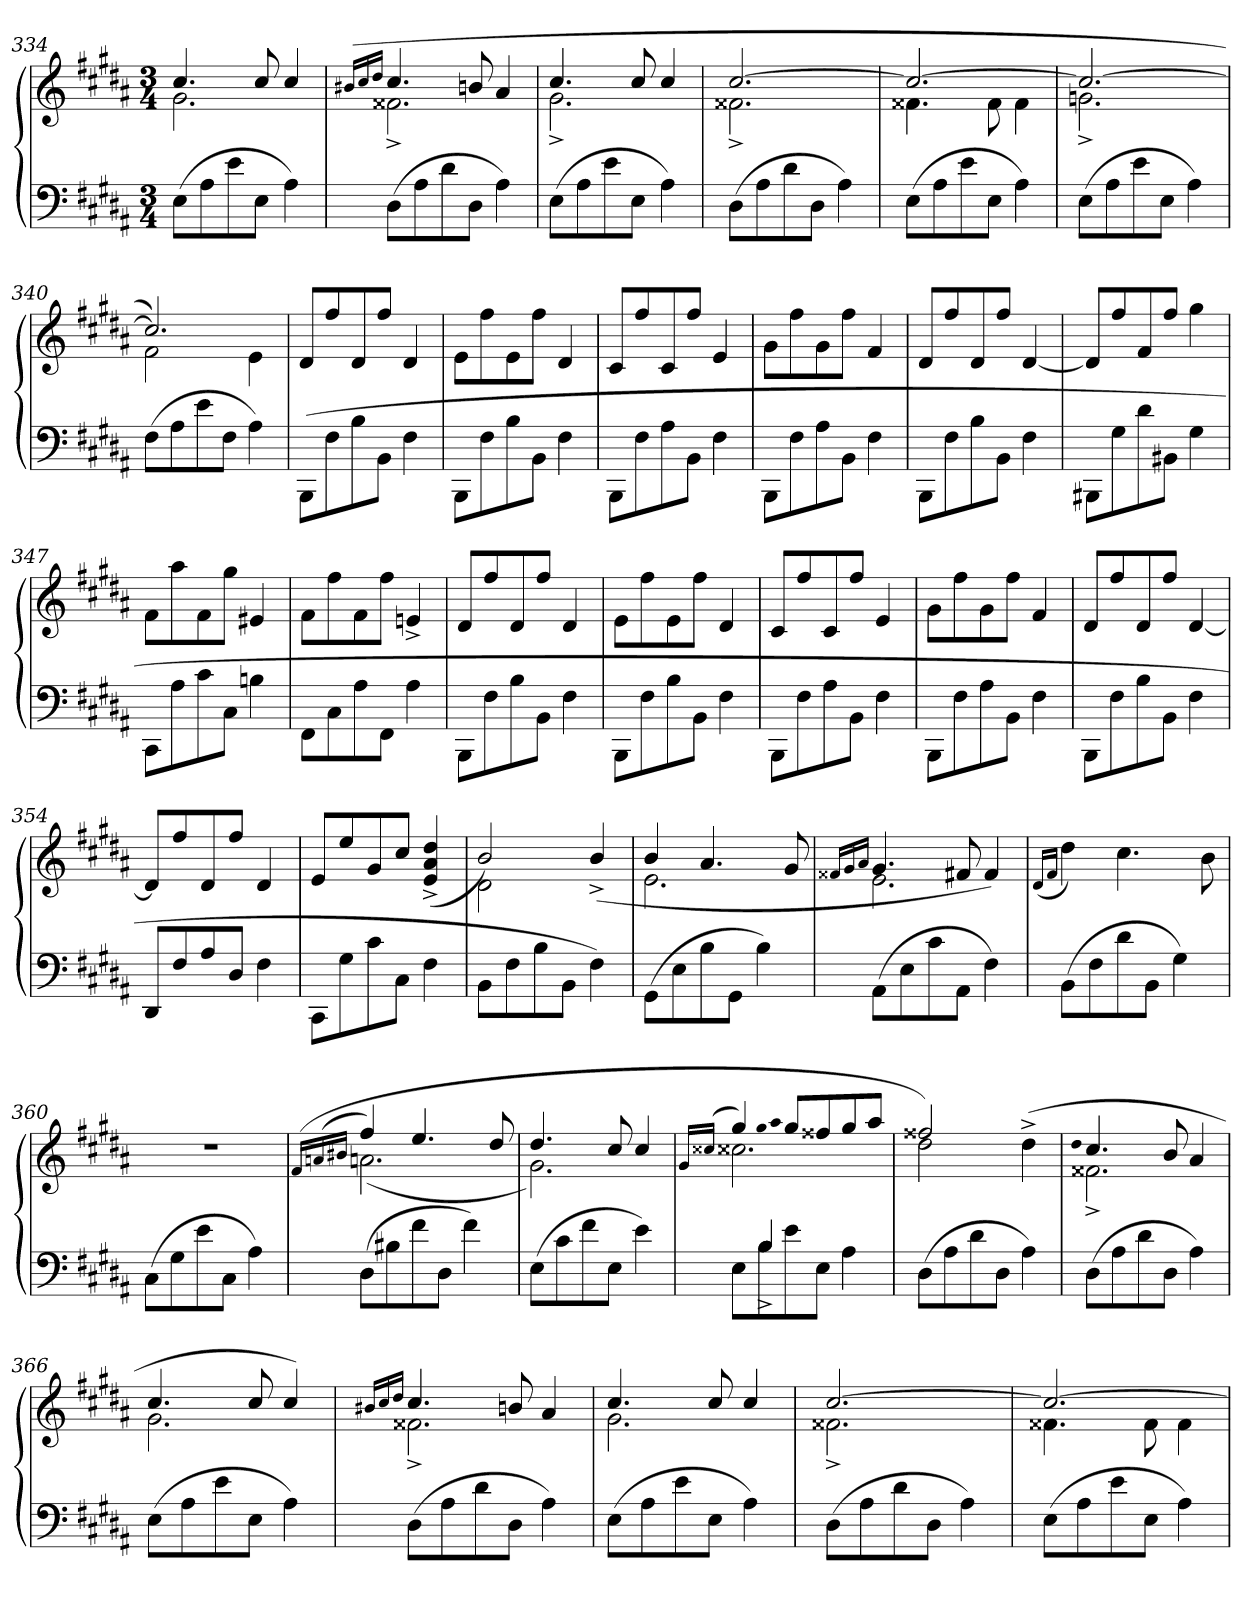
**kern	**kern
*part1	*part1
*staff2	*staff1
*clefF4	*clefG2
*k[f#c#g#d#a#]	*k[f#c#g#d#a#]
*M3/4	*M3/4
=334	=334
*	*^
(8E\L	4.cc#/	2.g#\
8A#\	.	.
8e\	.	.
8E\J	8cc#/	.
4A#\)	4cc#/	.
=335	=335	=335
.	(16qb#X/LL	.
.	16qcc#/	.
.	16qdd#/JJ	.
(8D#\L	4.cc#/	2.f##X^\
8A#\	.	.
8d#\	.	.
8D#\J	8bn/	.
4A#\)	4a#/	.
=336	=336	=336
(8E\L	4.cc#/	2.g#^\
8A#\	.	.
8e\	.	.
8E\J	8cc#/	.
4A#\)	4cc#/	.
=337	=337	=337
(8D#\L	[2.cc#/	2.f##X^\
8A#\	.	.
8d#\	.	.
8D#\J	.	.
4A#\)	.	.
=338	=338	=338
(8E\L	2.cc#/_	4.f##X\
8A#\	.	.
8e\	.	.
8E\J	.	8f##\
4A#\)	.	4f##\
=339	=339	=339
(8E\L	2.cc#/_	2.gn^\
8A#\	.	.
8e\	.	.
8E\J	.	.
4A#\)	.	.
=340	=340	=340
(8F#\L	2.cc#/])	2f#\
8A#\	.	.
8e\	.	.
8F#\J	.	.
4A#\)	.	4e\
*	*v	*v
=341	=341
(8BBB\L	8d#/L
8F#\	8ff#/
8B\	8d#/
8BB\J	8ff#/J
4F#\	4d#/
=342	=342
8BBB\L	8e\L
8F#\	8ff#\
8B\	8e\
8BB\J	8ff#\J
4F#\	4d#/
=343	=343
8BBB\L	8c#/L
8F#\	8ff#/
8A#\	8c#/
8BB\J	8ff#/J
4F#\	4e/
=344	=344
8BBB\L	8g#\L
8F#\	8ff#\
8A#\	8g#\
8BB\J	8ff#\J
4F#\	4f#/
=345	=345
8BBB\L	8d#/L
8F#\	8ff#/
8B\	8d#/
8BB\J	8ff#/J
4F#\	[4d#/
=346	=346
8BBB#X\L	8d#/L]
8G#\	8ff#/
8d#\	8f#/
8BB#X\J	8ff#/J
4G#\	4gg#\
=347	=347
8CC#\L	8f#\L
8A#\	8aa#\
8c#\	8f#\
8C#\J	8gg#\J
4Bn\	4e#X/
=348	=348
8FF#\L	8f#\L
8C#\	8ff#\
8A#\	8f#\
8FF#\J	8ff#\J
4A#\	4en^/
=349	=349
8BBB\L	8d#/L
8F#\	8ff#/
8B\	8d#/
8BB\J	8ff#/J
4F#\	4d#/
=350	=350
8BBB\L	8e\L
8F#\	8ff#\
8B\	8e\
8BB\J	8ff#\J
4F#\	4d#/
=351	=351
8BBB\L	8c#/L
8F#\	8ff#/
8A#\	8c#/
8BB\J	8ff#/J
4F#\	4e/
=352	=352
8BBB\L	8g#\L
8F#\	8ff#\
8A#\	8g#\
8BB\J	8ff#\J
4F#\	4f#/
=353	=353
8BBB\L	8d#/L
8F#\	8ff#/
8B\	8d#/
8BB\J	8ff#/J
4F#\	[4d#/
=354	=354
8DD#/L	8d#/L]
8F#/	8ff#/
8A#/	8d#/
8D#/J	8ff#/J
4F#\	4d#/
=355	=355
8CC#\L	8e/L
8G#\	8ee/
8c#\	8g#/
8C#\J	8cc#/J
4F#\	(4e^/ 4a#^/ 4dd#^/
=356	=356
*	*^
8BB\L	2b/)	2d#\
8F#\	.	.
8B\	.	.
8BB\J	.	.
4F#\)	(4b^/	4ryy
=357	=357	=357
(8GG#\L	4b/	2.e\
8E\	.	.
8B\	4.a#/	.
8GG#\J	.	.
4B\)	.	.
.	8g#/	.
=358	=358	=358
.	16qf##X/LL	.
.	16qg#/	.
.	16qa#/JJ	.
(8AA#\L	4.g#/	2.e\
8E\	.	.
8c#\	.	.
8AA#\J	8f#X/	.
4F#\)	4f#/)	.
*	*v	*v
=359	=359
.	(16qd#/LL
.	16qf#/JJ
(8BB\L	4dd#\)
8F#\	.
8d#\	4.cc#\
8BB\J	.
4G#\)	.
.	8b\
=360	=360
(8C#\L	2.r
8G#\	.
8e\	.
8C#\J	.
4A#\)	.
=361	=361
.	(16qf#/LL
.	(16qan/
.	16qb#X/JJ
*	*^
(8D#\L	4ff#/)	(2.an\
8B#X\	.	.
8f#\	4.ee/	.
8D#\J	.	.
4f#\)	.	.
.	8dd#/	.
=362	=362	=362
(8E\L	4.dd#/	2.g#\)
8c#\	.	.
8f#\	.	.
8E\J	8cc#/	.
4e\)	4cc#/	.
=363	=363	=363
.	16qg#/LL	.
.	(16qcc##X/JJ	.
*^	*	*
8E\L	8ryy	4gg#/)	2.cc##X\
8B\	4B^/	.	.
.	.	qgg#	.
.	.	qaa#	.
8e\	.	8gg#/L	.
8E\J	4.ryy	8ff##X/	.
4A#\	.	8gg#/	.
.	.	8aa#/J	.
*v	*v	*	*
=364	=364	=364
(8D#\L	2ff##X/)	2dd#\
8A#\	.	.
8d#\	.	.
8D#\J	.	.
4A#\)	(4dd#^\	4ryy
=365	=365	=365
.	qdd#	.
(8D#\L	4.cc#/	2.f##X^\
8A#\	.	.
8d#\	.	.
8D#\J	8b/	.
4A#\)	4a#/	.
=366	=366	=366
(8E\L	4.cc#/	2.g#\
8A#\	.	.
8e\	.	.
8E\J	8cc#/	.
4A#\)	4cc#/)	.
=367	=367	=367
.	16qb#X/LL	.
.	16qcc#/	.
.	16qdd#/JJ	.
(8D#\L	4.cc#/	2.f##X^\
8A#\	.	.
8d#\	.	.
8D#\J	8bn/	.
4A#\)	4a#/	.
=368	=368	=368
(8E\L	4.cc#/	2.g#\
8A#\	.	.
8e\	.	.
8E\J	8cc#/	.
4A#\)	4cc#/	.
=369	=369	=369
(8D#\L	[2.cc#/	2.f##X^\
8A#\	.	.
8d#\	.	.
8D#\J	.	.
4A#\)	.	.
=370	=370	=370
(8E\L	2.cc#/_	4.f##X\
8A#\	.	.
8e\	.	.
8E\J	.	8f##\
4A#\)	.	4f##\
*	*v	*v
=	=
*-	*-
